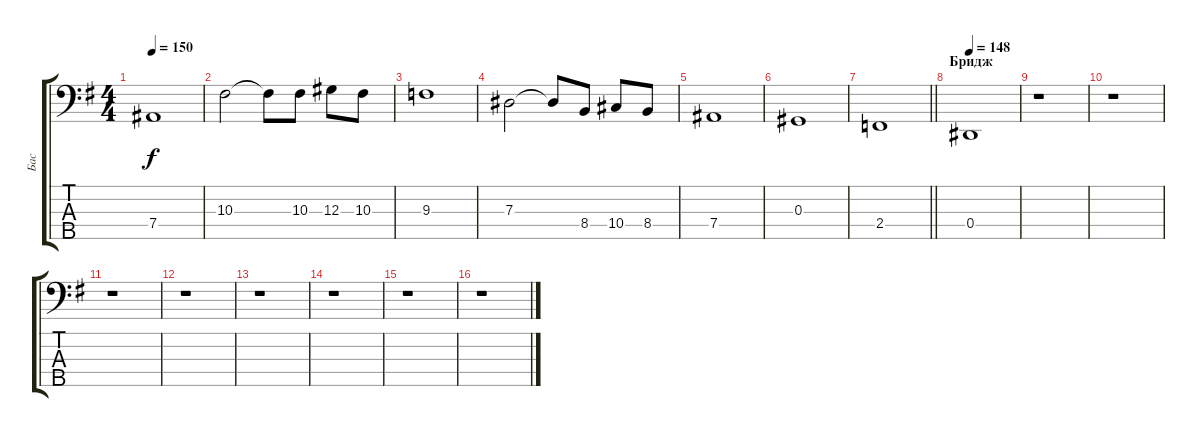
\track ("Бас" "Бас") {instrument electricbasspick}
\staff {score tabs}
\tuning (Gb2 Db2 Ab1 Eb1 Bb0) {hide}
\ts (4 4)
\tempo 150
\clef f4
\ks eminor
7.4.1{dy f} |
10.3.2 10.3{t}.8 10.3.8 12.3.8 10.3.8 |
9.3.1 |
7.3.2 7.3{t}.8 8.4.8 10.4.8 8.4.8 |
7.4.1 |
0.3.1 |
\barLineRight lightlight
2.4.1 |
\section ("" "Бридж")
\tempo 148
0.4.1 |
r.1 |
r.1 |
r.1 |
r.1 |
r.1 |
r.1 |
r.1 |
r.1
